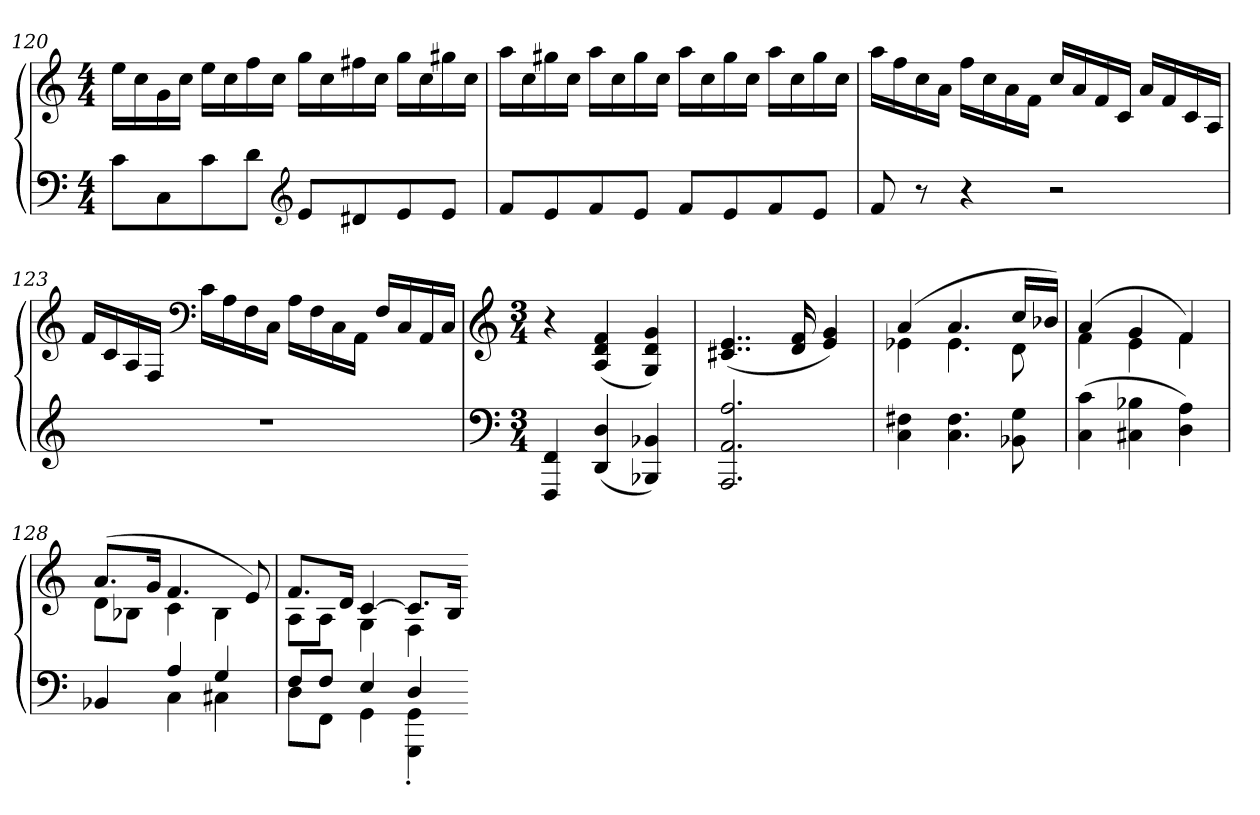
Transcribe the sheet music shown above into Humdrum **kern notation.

**kern	**kern
*part1	*part1
*staff2	*staff1
*clefF4	*clefG2
*k[]	*k[]
*C:	*C:
*M4/4	*M4/4
=120	=120
8cL	16eeLL
.	16cc
8C	16g
.	16ccJJ
8c	16eeLL
.	16cc
8dJ	16ff
.	16ccJJ
*clefG2	*
8eL	16ggLL
.	16cc
8d#X	16ff#X
.	16ccJJ
8e	16ggLL
.	16cc
8eJ	16gg#X
.	16ccJJ
=121	=121
8fL	16aaLL
.	16cc
8e	16gg#X
.	16ccJJ
8f	16aaLL
.	16cc
8eJ	16gg#
.	16ccJJ
8fL	16aaLL
.	16cc
8e	16gg#
.	16ccJJ
8f	16aaLL
.	16cc
8eJ	16gg#
.	16ccJJ
=122	=122
8f	16aaLL
.	16ff
8r	16cc
.	16aJJ
4r	16ffLL
.	16cc
.	16a
.	16fJJ
2r	16ccLL
.	16a
.	16f
.	16cJJ
.	16aLL
.	16f
.	16c
.	16AJJ
=123	=123
1r	16fLL
.	16c
.	16A
.	16FJJ
*	*clefF4
.	16cLL
.	16A
.	16F
.	16CJJ
.	16ALL
.	16F
.	16C
.	16AAJJ
.	16FLL
.	16C
.	16AA
.	16CJJ
=124	=124
*clefF4	*clefG2
*k[]	*k[]
*C:	*C:
*M3/4	*M3/4
4FFF 4FF	4r
(4DD 4D	(4A 4d 4f
4BBB-X 4BB-X)	4G 4d 4g)
=125	=125
2.AAA 2.AA 2.A	(4..c#X 4..e
.	16d 16f
.	4e 4g)
=126	=126
*	*^
4C 4F#X	(4a	4e-X
4.C 4.F#	4.a	4.e-
8BB-X 8G	16ccLL	8d
.	16b-XJJ)	.
=127	=127	=127
(4C 4c	(4a	4f
4C#X 4B-X	4g	4e
4D 4A)	4f)	4f
=128	=128	=128
*^	*	*
4BB-X	4ryy	(8.aL	8dL
.	.	.	8B-XJ
.	.	16gJk	.
4A	4C	4.f	4c
4G	4C#X	.	4B-
.	.	8e)	.
=129	=129	=129	=129
8FL	8DL	8.fL	8AL
8FJ	8FFJ	.	8AJ
.	.	16dJk	.
4E	4GG	[4c	4G
4D	4GGG' 4GG'	8.cL]	4F
.	.	16BJk	.
*v	*v	*	*
*	*v	*v
=-	=-
*-	*-
